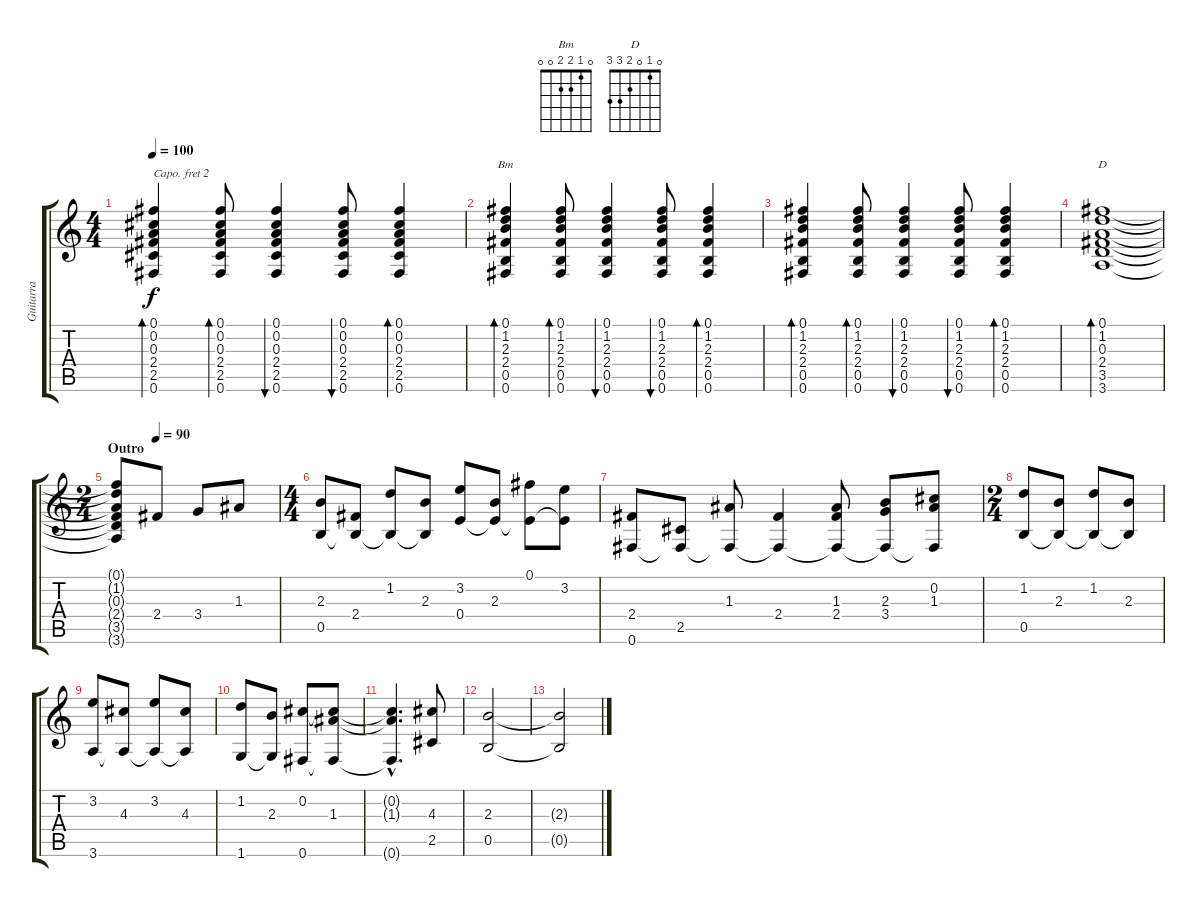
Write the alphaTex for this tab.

\track ("Guitarra" "Guitarra") {instrument acousticguitarsteel}
\staff {score tabs}
\capo 2
\tuning (E4 B3 G3 D3 A2 E2) {hide}
\chord ("Bm" 0 1 2 2 0 0)
\chord ("D" 0 1 0 2 3 3)
\ts (4 4)
\tempo 100
\clef g2
\ks c
(0.1 0.2 0.3 2.4 2.5 0.6).4{bd 60 dy f} (0.1 0.2 0.3 2.4 2.5 0.6).8{bd 30} (0.1 0.2 0.3 2.4 2.5 0.6).4{bu 60} (0.1 0.2 0.3 2.4 2.5 0.6).8{bu 30} (0.1 0.2 0.3 2.4 2.5 0.6).4{bd 60} |
(0.1 1.2 2.3 2.4 0.5 0.6).4{bd 60 ch "Bm"} (0.1 1.2 2.3 2.4 0.5 0.6).8{bd 30} (0.1 1.2 2.3 2.4 0.5 0.6).4{bu 60} (0.1 1.2 2.3 2.4 0.5 0.6).8{bu 30} (0.1 1.2 2.3 2.4 0.5 0.6).4{bd 60} |
(0.1 1.2 2.3 2.4 0.5 0.6).4{bd 60} (0.1 1.2 2.3 2.4 0.5 0.6).8{bd 30} (0.1 1.2 2.3 2.4 0.5 0.6).4{bu 60} (0.1 1.2 2.3 2.4 0.5 0.6).8{bu 30} (0.1 1.2 2.3 2.4 0.5 0.6).4{bd 60} |
(0.1 1.2 0.3 2.4 3.5 3.6).1{bd 240 ch "D"} |
\ts (2 4)
\section ("" "Outro")
\tempo (90 0.25)
(0.1{t} 1.2{t} 0.3{t} 2.4{t} 3.5{t} 3.6{t}).8 2.4.8{volume 10} 3.4.8 1.3.8 |
\ts (4 4)
(2.3 0.5).8 (2.4 0.5{t}).8 (1.2 0.5{t}).8 (2.3 0.5{t}).8 (3.2 0.4).8 (2.3 0.4{t}).8 (0.1 0.4{t}).8 (3.2 0.4{t}).8 |
(2.4 0.6).8 (2.5 0.6{t}).8 (1.3 0.6{t}).8 (2.4 0.6{t}).4 (1.3 2.4 0.6{t}).8 (2.3 3.4 0.6{t}).8 (0.2 1.3 0.6{t}).8 |
\ts (2 4)
(1.2 0.5).8 (2.3 0.5{t}).8 (1.2 0.5{t}).8 (2.3 0.5{t}).8 |
(3.2 3.6).8 (4.3 3.6{t}).8 (3.2 3.6{t}).8 (4.3 3.6{t}).8 |
(1.2 1.6).8 (2.3 1.6{t}).8 (0.2 0.6).8 (0.2{t} 1.3 0.6{t}).8 |
(0.2{hac t} 1.3{hac t} 0.6{hac t}).4{d} (4.3 2.5).8 |
(2.3 0.5).2{volume 0} |
(2.3{t} 0.5{t}).2
